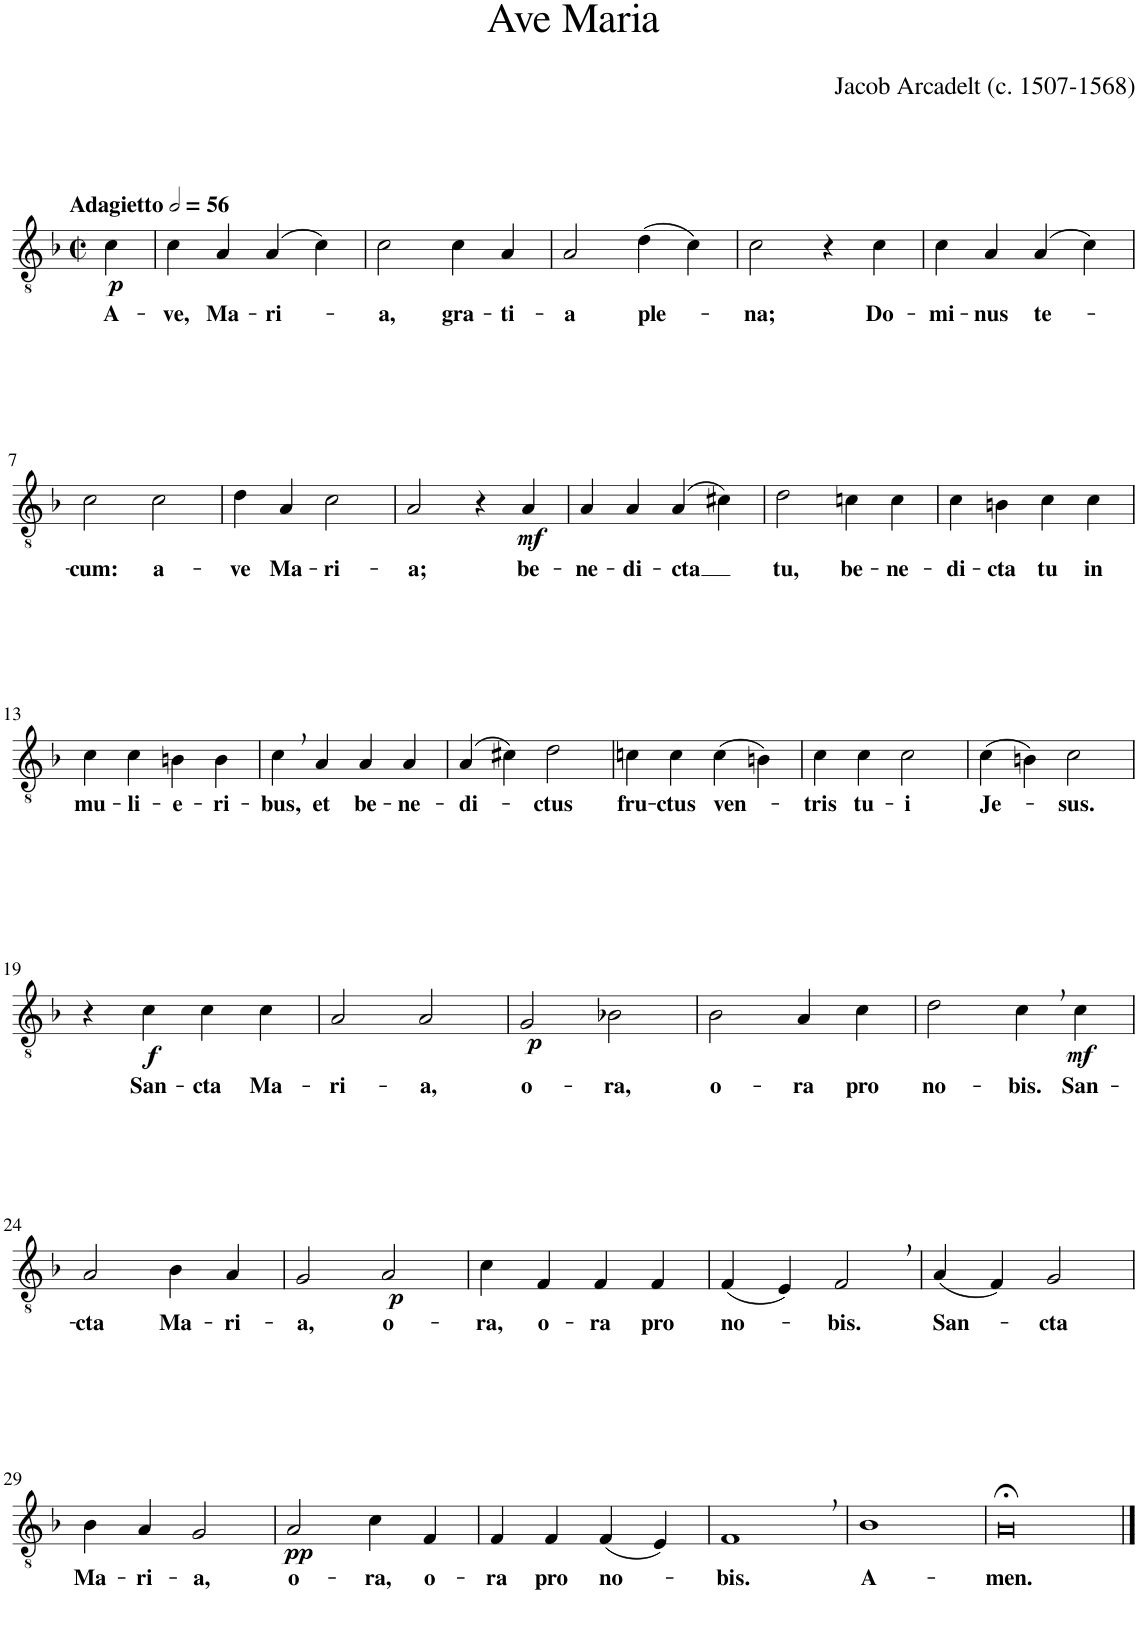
**kern	**text	**dynam
*part1	*part1	*part1
*staff1	*staff1	*staff1
*I"Ténor	*	*
*clefGv2	*	*
*k[b-]	*	*
*M2/2	*	*
*met(c|)	*	*
*MM112	*	*
=1	=1	=1
!LO:TX:a:B:t=Adagietto	!	!
!	!LO:LY:b	!LO:DY:b
4c\	A-	p
=2	=2	=2
!	!LO:LY:b	!
4c\	-ve,	.
!	!LO:LY:b	!
4A/	Ma-	.
!	!LO:LY:b	!
(4A/	-ri-	.
4c\)	.	.
=3	=3	=3
!	!LO:LY:b	!
2c\	-a,	.
!	!LO:LY:b	!
4c\	gra-	.
!	!LO:LY:b	!
4A/	-ti-	.
=4	=4	=4
!	!LO:LY:b	!
2A/	-a	.
!	!LO:LY:b	!
(4d\	ple-	.
4c\)	.	.
=5	=5	=5
!	!LO:LY:b	!
2c\	-na;	.
4r	.	.
!	!LO:LY:b	!
4c\	Do-	.
=6	=6	=6
!	!LO:LY:b	!
4c\	-mi-	.
!	!LO:LY:b	!
4A/	-nus	.
!	!LO:LY:b	!
(4A/	te-	.
4c\)	.	.
!!LO:LB:g=z
=7	=7	=7
!	!LO:LY:b	!
2c\	-cum:	.
!	!LO:LY:b	!
2c\	a-	.
=8	=8	=8
!	!LO:LY:b	!
4d\	-ve	.
!	!LO:LY:b	!
4A/	Ma-	.
!	!LO:LY:b	!
2c\	-ri-	.
=9	=9	=9
!	!LO:LY:b	!
2A/	-a;	.
4r	.	.
!	!LO:LY:b	!LO:DY:b
4A/	be-	mf
=10	=10	=10
!	!LO:LY:b	!
4A/	-ne-	.
!	!LO:LY:b	!
4A/	-di-	.
!	!LO:LY:b	!
(4A/	-cta	.
4c#X\)	.	.
=11	=11	=11
!	!LO:LY:b	!
2d\	tu,	.
!	!LO:LY:b	!
4cn\	be-	.
!	!LO:LY:b	!
4c\	-ne-	.
=12	=12	=12
!	!LO:LY:b	!
4c\	-di-	.
!	!LO:LY:b	!
4Bn\	-cta	.
!	!LO:LY:b	!
4c\	tu	.
!	!LO:LY:b	!
4c\	in	.
!!LO:LB:g=z
=13	=13	=13
!	!LO:LY:b	!
4c\	mu-	.
!	!LO:LY:b	!
4c\	-li-	.
!	!LO:LY:b	!
4Bn\	-e-	.
!	!LO:LY:b	!
4B\	-ri-	.
=14	=14	=14
!	!LO:LY:b	!
4c,\	-bus,	.
!	!LO:LY:b	!
4A/	et	.
!	!LO:LY:b	!
4A/	be-	.
!	!LO:LY:b	!
4A/	-ne-	.
=15	=15	=15
!	!LO:LY:b	!
(4A/	-di-	.
4c#X\)	.	.
!	!LO:LY:b	!
2d\	-ctus	.
=16	=16	=16
!	!LO:LY:b	!
4cn\	fru-	.
!	!LO:LY:b	!
4c\	-ctus	.
!	!LO:LY:b	!
(4c\	ven-	.
4Bn\)	.	.
=17	=17	=17
!	!LO:LY:b	!
4c\	-tris	.
!	!LO:LY:b	!
4c\	tu-	.
!	!LO:LY:b	!
2c\	-i	.
=18	=18	=18
!	!LO:LY:b	!
(4c\	Je-	.
4Bn\)	.	.
!	!LO:LY:b	!
2c\	-sus.	.
!!LO:LB:g=z
=19	=19	=19
4r	.	.
!	!LO:LY:b	!LO:DY:b
4c\	San-	f
!	!LO:LY:b	!
4c\	-cta	.
!	!LO:LY:b	!
4c\	Ma-	.
=20	=20	=20
!	!LO:LY:b	!
2A/	-ri-	.
!	!LO:LY:b	!
2A/	-a,	.
=21	=21	=21
!	!LO:LY:b	!LO:DY:b
2G/	o-	p
!	!LO:LY:b	!
2B-X\	-ra,	.
=22	=22	=22
!	!LO:LY:b	!
2B-\	o-	.
!	!LO:LY:b	!
4A/	-ra	.
!	!LO:LY:b	!
4c\	pro	.
=23	=23	=23
!	!LO:LY:b	!
2d\	no-	.
!	!LO:LY:b	!
4c,\	-bis.	.
!	!LO:LY:b	!LO:DY:b
4c\	San-	mf
!!LO:LB:g=z
=24	=24	=24
!	!LO:LY:b	!
2A/	-cta	.
!	!LO:LY:b	!
4B-\	Ma-	.
!	!LO:LY:b	!
4A/	-ri-	.
=25	=25	=25
!	!LO:LY:b	!
2G/	-a,	.
!	!LO:LY:b	!LO:DY:b
2A/	o-	p
=26	=26	=26
!	!LO:LY:b	!
4c\	-ra,	.
!	!LO:LY:b	!
4F/	o-	.
!	!LO:LY:b	!
4F/	-ra	.
!	!LO:LY:b	!
4F/	pro	.
=27	=27	=27
!	!LO:LY:b	!
(4F/	no-	.
4E/)	.	.
!	!LO:LY:b	!
2F,/	-bis.	.
=28	=28	=28
!	!LO:LY:b	!
(4A/	San-	.
4F/)	.	.
!	!LO:LY:b	!
2G/	-cta	.
!!LO:LB:g=z
=29	=29	=29
!	!LO:LY:b	!
4B-\	Ma-	.
!	!LO:LY:b	!
4A/	-ri-	.
!	!LO:LY:b	!
2G/	-a,	.
=30	=30	=30
!	!LO:LY:b	!LO:DY:b
2A/	o-	pp
!	!LO:LY:b	!
4c\	-ra,	.
!	!LO:LY:b	!
4F/	o-	.
=31	=31	=31
!	!LO:LY:b	!
4F/	-ra	.
!	!LO:LY:b	!
4F/	pro	.
!	!LO:LY:b	!
(4F/	no-	.
4E/)	.	.
=32	=32	=32
!	!LO:LY:b	!
1F,	-bis.	.
=33	=33	=33
!	!LO:LY:b	!
1B-	A-	.
=34	=34	=34
!	!LO:LY:b	!
1A;<	-men.	.
==	==	==
*-	*-	*-
